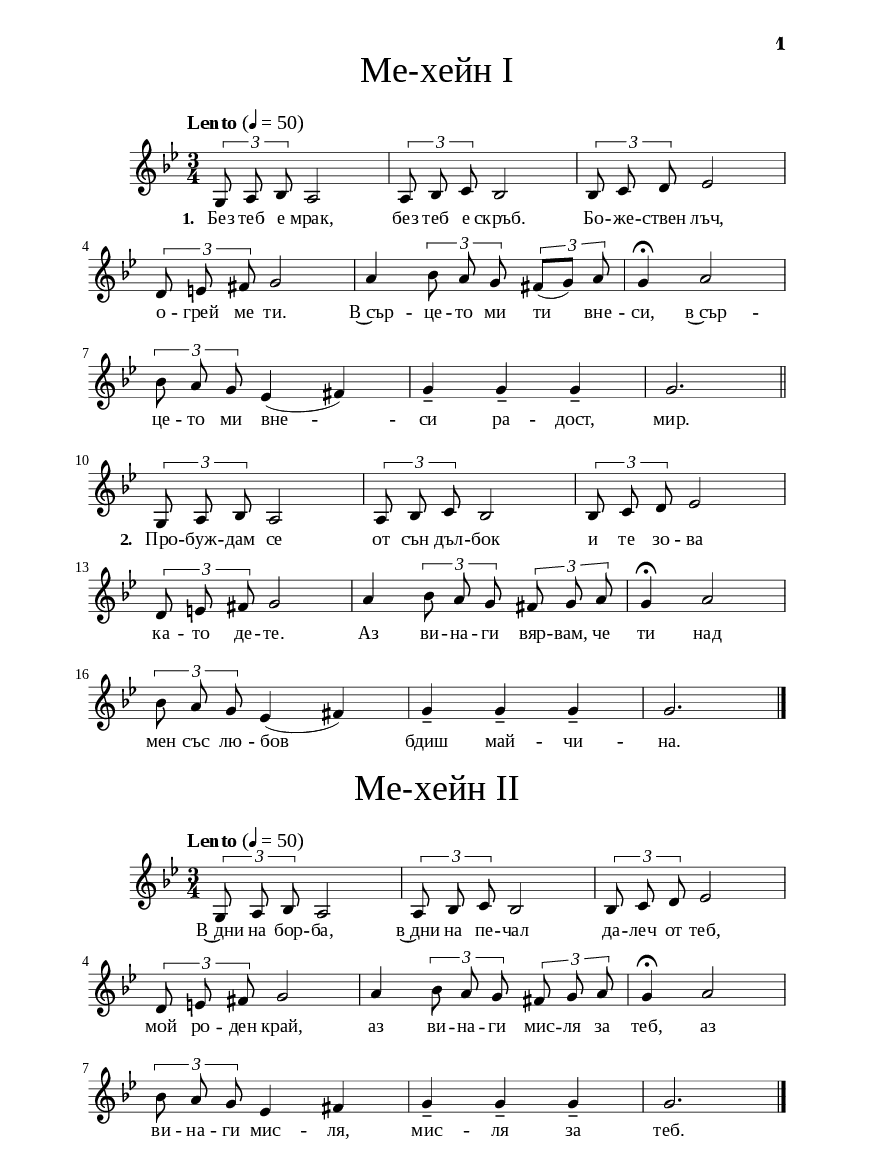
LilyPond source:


\version "2.24.4"

% include paper part and global functions
\include "include/globals.ily"

\bookpart {
  \label #'ref175_2
  \tocItem \markup "Ме-хейн I"

  \include "include/bookpart-paper.ily"
  \score {
    \include "include/score-layout.ily"
    \new Voice \absolute {
      \clef treble
      \key g \minor
      \time 3/4
      \tempoFunc "Lento" 4 "50"
      \autoBeamOff

      \times 2/3  {
        g8  a8 bes8
      }
      a2 | % 2

      \times 2/3  {
        a8  bes8 c'8
      }
      bes2 | % 3

      \times 2/3  {
        bes8  c'8 d'8
      }
      es'2 \break | % 4

      \times 2/3  {
        d'8  e'8 fis'8
      }
      g'2 | % 5
      a'4
      \times 2/3  {
        bes'8  a'8 g'8
      }

      \times 2/3  {
        fis'8 ( [g'8])  a'8
      }
      | % 6
      g'4 ^\fermata a'2 \break | % 7

      \times 2/3  {
        bes'8  a'8 g'8
      }
      \slurSolid
      es'4

      ( fis'4 )| % 8
      g'4 -- g'4 -- g'4 -- | % 9
      g'2. \bar "||" \break


      \times 2/3  {
        g8  a8 bes8
      }
      a2 | % 2

      \times 2/3  {
        a8  bes8 c'8
      }
      bes2 | % 3

      \times 2/3  {
        bes8  c'8 d'8
      }
      es'2 \break | % 4

      \times 2/3  {
        d'8  e'8 fis'8
      }
      g'2 | % 5
      a'4
      \times 2/3  {
        bes'8  a'8 g'8
      }

      \times 2/3  {
        fis'8 g'8  a'8
      }
      | % 6
      g'4 ^\fermata a'2 \break | % 7

      \times 2/3  {
        bes'8  a'8 g'8
      }
      es'4

      (fis'4) | % 8
      g'4 -- g'4 -- g'4 -- | % 9
      g'2. \bar "|."
    }

    \addlyrics {
      \set stanza = "1. " Без теб е мрак, без теб е скръб. Бо -- же -- ствен лъч,
      о -- грей ме ти. В~сър -- це -- то ми ти вне -- си, в~сър -- це -- то ми вне -- си ра -- дост, мир.
      \set stanza = "2. " Про -- буж -- дам се от сън дъл -- бок и те зо -- ва  ка -- то  де -- те.
      Аз  ви -- на -- ги  вяр -- вам,  че  ти над  мен  със лю -- бов  бдиш  май -- чи -- на.
    }

    \header {
      title = \titleFunc #'ref_desc_13 "Ме-хейн I" "Me-hejn I"
    }

    \midi{}

  } % score


  \tocItem \markup "Ме-хейн II"
  \label #'ref175_2_2

  \include "include/bookpart-paper.ily"
  \score {
    \include "include/score-layout.ily"
    \new Voice \absolute {
      \clef treble
      \key g \minor
      \time 3/4
      \tempoFunc "Lento" 4 "50"
      \autoBeamOff


      \times 2/3  {
        g8  a8 bes8
      }
      a2 | % 2

      \times 2/3  {
        a8  bes8 c'8
      }
      bes2 | % 3

      \times 2/3  {
        bes8  c'8 d'8
      }
      es'2 \break | % 4

      \times 2/3  {
        d'8  e'8 fis'8
      }
      g'2 | % 5
      a'4
      \times 2/3  {
        bes'8  a'8 g'8
      }

      \times 2/3  {
        fis'8  g'8  a'8
      }
      | % 6
      g'4 ^\fermata a'2 \break | % 7

      \times 2/3  {
        bes'8  a'8 g'8
      }
      \slurSolid
      es'4

      fis'4 | % 8
      g'4 -- g'4 -- g'4 -- | % 9
      g'2. \bar "|." \break
    }

    \addlyrics {
      В~дни на бор -- ба, в~дни на пе -- чал да -- леч от теб,
      мой ро -- ден край, аз ви -- на -- ги мис -- ля за теб,
      аз ви -- на -- ги мис -- ля,  мис -- ля за теб.
    }

    \header {
      title = \titleFunc #'ref_desc_13 "Ме-хейн II" "Me-hejn II"
    }

    \midi{}

  } % score







} % bookpart